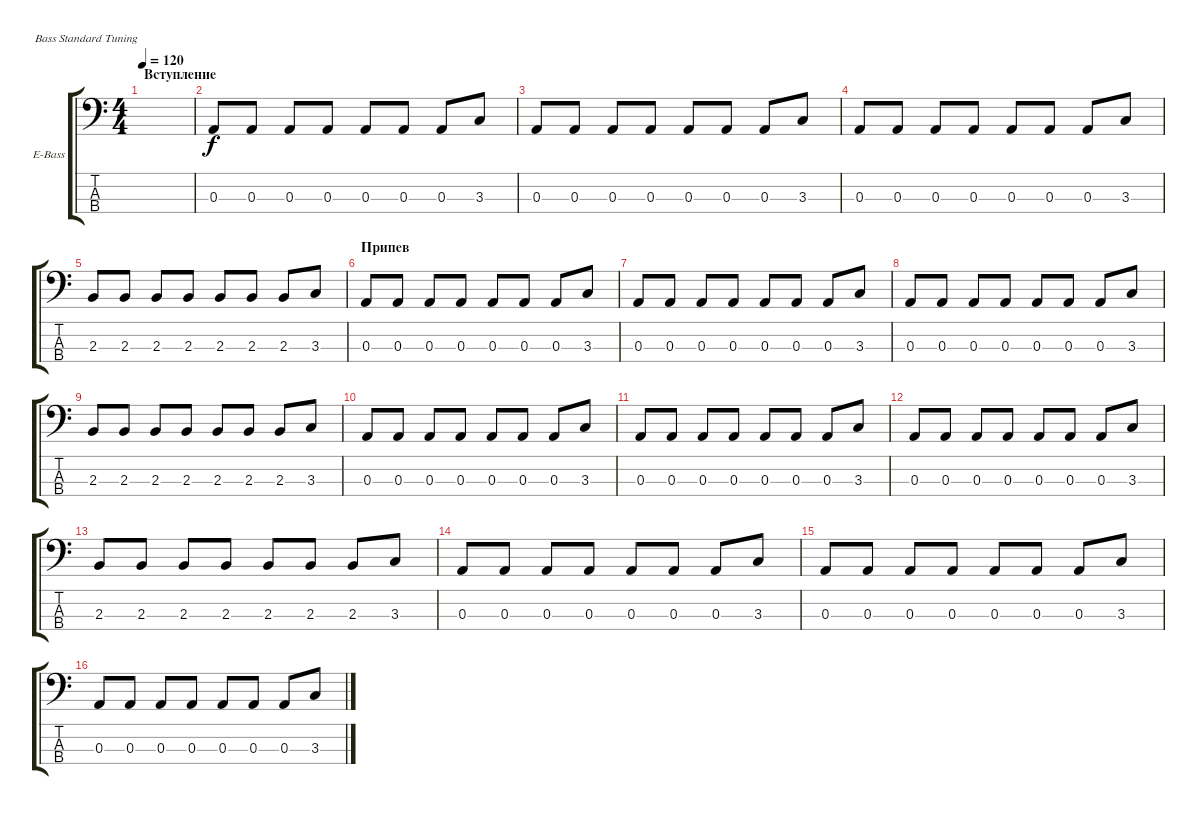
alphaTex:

\defaultSystemsLayout 4
\bracketExtendMode groupsimilarinstruments
\firstSystemTrackNameOrientation horizontal
\otherSystemsTrackNameOrientation horizontal
\track ("Electric Bass" "E-Bass") {instrument electricbassfinger}
\staff {score tabs}
\tuning (G2 D2 A1 E1)
\ts (4 4)
\section ("" "Вступление")
\tempo 120
\clef f4
\scale
0.487395
\ks c
|
\scale
0.256303 0.3.8 0.3.8 0.3.8 0.3.8 0.3.8 0.3.8 0.3.8 3.3.8 |
\scale
0.256303 0.3.8 0.3.8 0.3.8 0.3.8 0.3.8 0.3.8 0.3.8 3.3.8 |
\scale
0.333333 0.3.8 0.3.8 0.3.8 0.3.8 0.3.8 0.3.8 0.3.8 3.3.8 |
\scale
0.333333 2.3.8 2.3.8 2.3.8 2.3.8 2.3.8 2.3.8 2.3.8 3.3.8 |
\section ("" "Припев")
\scale
0.333333 0.3.8 0.3.8 0.3.8 0.3.8 0.3.8 0.3.8 0.3.8 3.3.8 |
\scale
0.333333 0.3.8 0.3.8 0.3.8 0.3.8 0.3.8 0.3.8 0.3.8 3.3.8 |
\scale
0.333333 0.3.8 0.3.8 0.3.8 0.3.8 0.3.8 0.3.8 0.3.8 3.3.8 |
\scale
0.333333 2.3.8 2.3.8 2.3.8 2.3.8 2.3.8 2.3.8 2.3.8 3.3.8 |
\scale
0.333333 0.3.8 0.3.8 0.3.8 0.3.8 0.3.8 0.3.8 0.3.8 3.3.8 |
\scale
0.333333 0.3.8 0.3.8 0.3.8 0.3.8 0.3.8 0.3.8 0.3.8 3.3.8 |
\scale
0.333333 0.3.8 0.3.8 0.3.8 0.3.8 0.3.8 0.3.8 0.3.8 3.3.8 |
\scale
0.333333 2.3.8 2.3.8 2.3.8 2.3.8 2.3.8 2.3.8 2.3.8 3.3.8 |
\scale
0.333333 0.3.8 0.3.8 0.3.8 0.3.8 0.3.8 0.3.8 0.3.8 3.3.8 |
\scale
0.333333 0.3.8 0.3.8 0.3.8 0.3.8 0.3.8 0.3.8 0.3.8 3.3.8 |
\scale
0.333333 0.3.8 0.3.8 0.3.8 0.3.8 0.3.8 0.3.8 0.3.8 3.3.8
